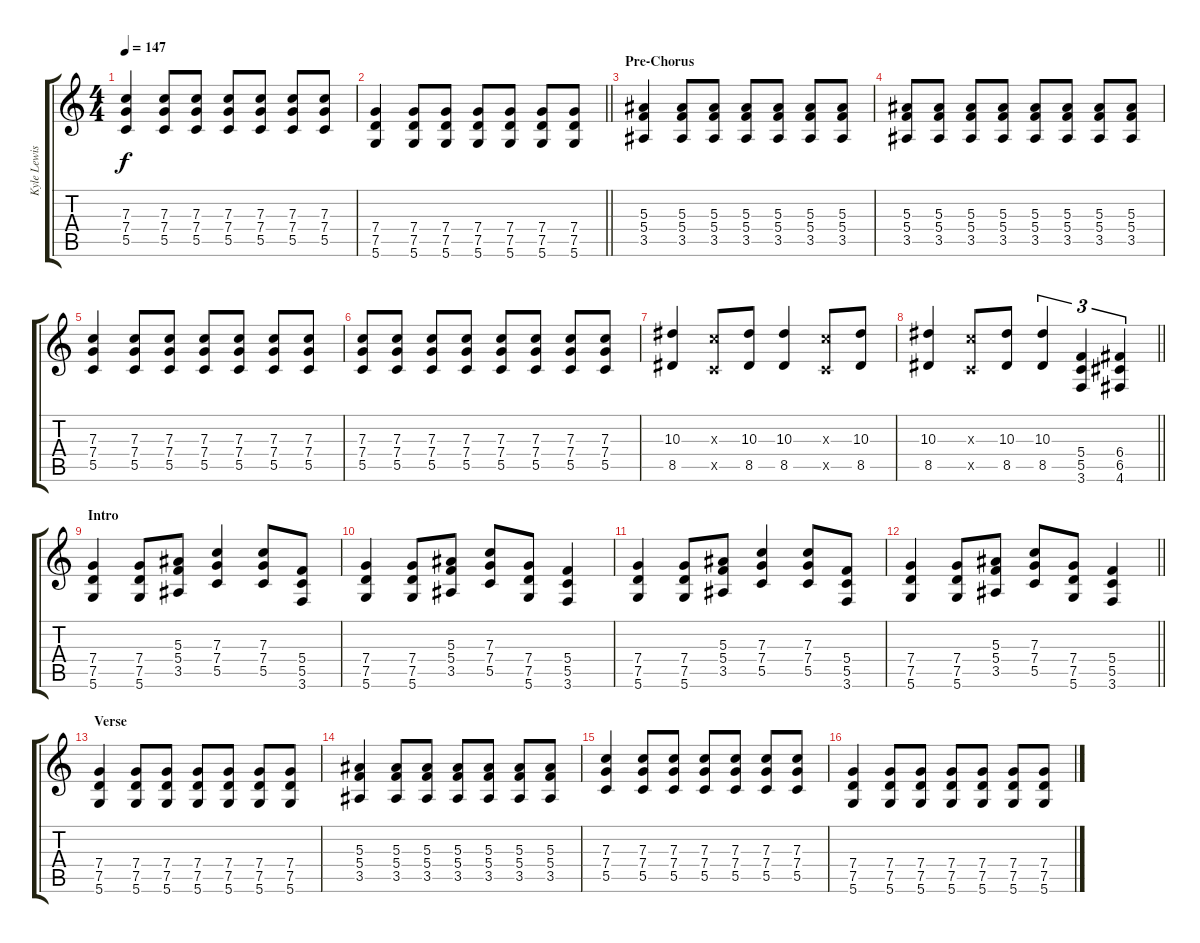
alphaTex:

\track ("Kyle Lewis - Guitar" "Kyle Lewis") {instrument distortionguitar}
\staff {score tabs}
\tuning (D4 A3 F3 C3 G2 D2) {hide}
\ts (4 4)
\tempo 147
\clef g2
\ks c
(7.3 7.4 5.5).4{dy f} (7.3 7.4 5.5).8 (7.3 7.4 5.5).8 (7.3 7.4 5.5).8 (7.3 7.4 5.5).8 (7.3 7.4 5.5).8 (7.3 7.4 5.5).8 |
\barLineRight lightlight
(7.4 7.5 5.6).4 (7.4 7.5 5.6).8 (7.4 7.5 5.6).8 (7.4 7.5 5.6).8 (7.4 7.5 5.6).8 (7.4 7.5 5.6).8 (7.4 7.5 5.6).8 |
\section ("" "Pre-Chorus")
(5.3 5.4 3.5).4 (5.3 5.4 3.5).8 (5.3 5.4 3.5).8 (5.3 5.4 3.5).8 (5.3 5.4 3.5).8 (5.3 5.4 3.5).8 (5.3 5.4 3.5).8 |
(5.3 5.4 3.5).8 (5.3 5.4 3.5).8 (5.3 5.4 3.5).8 (5.3 5.4 3.5).8 (5.3 5.4 3.5).8 (5.3 5.4 3.5).8 (5.3 5.4 3.5).8 (5.3 5.4 3.5).8 |
(7.3 7.4 5.5).4 (7.3 7.4 5.5).8 (7.3 7.4 5.5).8 (7.3 7.4 5.5).8 (7.3 7.4 5.5).8 (7.3 7.4 5.5).8 (7.3 7.4 5.5).8 |
(7.3 7.4 5.5).8 (7.3 7.4 5.5).8 (7.3 7.4 5.5).8 (7.3 7.4 5.5).8 (7.3 7.4 5.5).8 (7.3 7.4 5.5).8 (7.3 7.4 5.5).8 (7.3 7.4 5.5).8 |
(10.3 8.5).4 (7.3{x} 5.5{x}).8 (10.3 8.5).8 (10.3 8.5).4 (7.3{x} 5.5{x}).8 (10.3 8.5).8 |
\barLineRight lightlight
(10.3 8.5).4 (7.3{x} 5.5{x}).8 (10.3 8.5).8 (10.3 8.5).4{tu (3 2)} (5.4 5.5 3.6).4{tu (3 2)} (6.4 6.5 4.6).4{tu (3 2)} |
\section ("" "Intro")
(7.4 7.5 5.6).4 (7.4 7.5 5.6).8 (5.3 5.4 3.5).8 (7.3 7.4 5.5).4 (7.3 7.4 5.5).8 (5.4 5.5 3.6).8 |
(7.4 7.5 5.6).4 (7.4 7.5 5.6).8 (5.3 5.4 3.5).8 (7.3 7.4 5.5).8 (7.4 7.5 5.6).8 (5.4 5.5 3.6).4 |
(7.4 7.5 5.6).4 (7.4 7.5 5.6).8 (5.3 5.4 3.5).8 (7.3 7.4 5.5).4 (7.3 7.4 5.5).8 (5.4 5.5 3.6).8 |
\barLineRight lightlight
(7.4 7.5 5.6).4 (7.4 7.5 5.6).8 (5.3 5.4 3.5).8 (7.3 7.4 5.5).8 (7.4 7.5 5.6).8 (5.4 5.5 3.6).4 |
\section ("" "Verse")
(7.4 7.5 5.6).4 (7.4 7.5 5.6).8 (7.4 7.5 5.6).8 (7.4 7.5 5.6).8 (7.4 7.5 5.6).8 (7.4 7.5 5.6).8 (7.4 7.5 5.6).8 |
(5.3 5.4 3.5).4 (5.3 5.4 3.5).8 (5.3 5.4 3.5).8 (5.3 5.4 3.5).8 (5.3 5.4 3.5).8 (5.3 5.4 3.5).8 (5.3 5.4 3.5).8 |
(7.3 7.4 5.5).4 (7.3 7.4 5.5).8 (7.3 7.4 5.5).8 (7.3 7.4 5.5).8 (7.3 7.4 5.5).8 (7.3 7.4 5.5).8 (7.3 7.4 5.5).8 |
(7.4 7.5 5.6).4 (7.4 7.5 5.6).8 (7.4 7.5 5.6).8 (7.4 7.5 5.6).8 (7.4 7.5 5.6).8 (7.4 7.5 5.6).8 (7.4 7.5 5.6).8
